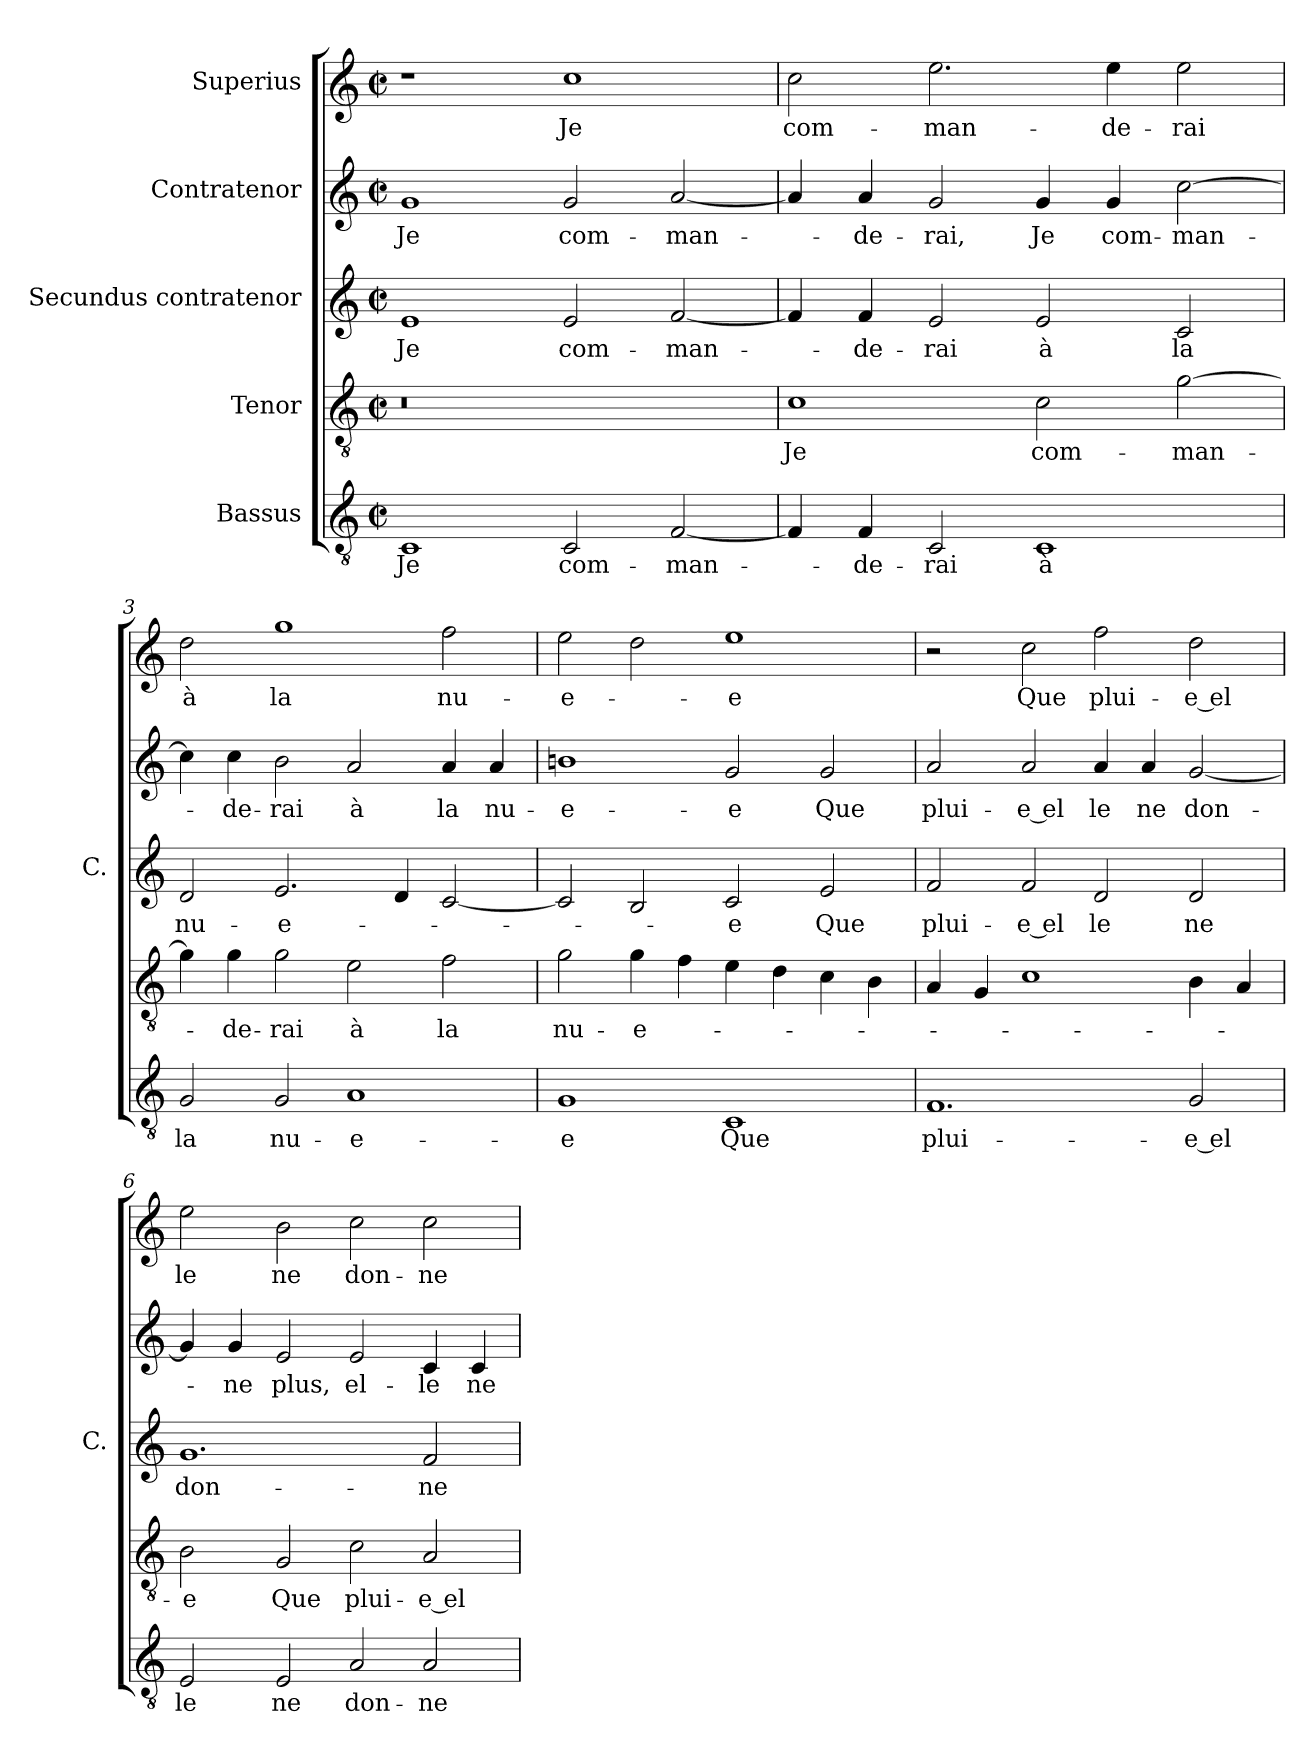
**kern	**text	**kern	**text	**kern	**text	**kern	**text	**kern	**text
*part5	*part5	*part4	*part4	*part3	*part3	*part2	*part2	*part1	*part1
*staff5	*staff5	*staff4	*staff4	*staff3	*staff3	*staff2	*staff2	*staff1	*staff1
*I"Bassus	*	*I"Tenor	*	*I"Secundus  contratenor	*	*I"Contratenor	*	*I"Superius	*
*	*	*	*	*I'C.	*	*	*	*	*
*clefGv2	*	*clefGv2	*	*clefG2	*	*clefG2	*	*clefG2	*
*k[]	*	*k[]	*	*k[]	*	*k[]	*	*k[]	*
*C:	*	*C:	*	*C:	*	*C:	*	*C:	*
*M2/2	*	*M2/2	*	*M2/2	*	*M2/2	*	*M2/2	*
*met(c|)	*	*met(c|)	*	*met(c|)	*	*met(c|)	*	*met(c|)	*
=1	=1	=1	=1	=1	=1	=1	=1	=1	=1
!	!	!LO:N:vis=0	!	!	!	!	!	!	!
1C/	Je	1r	.	1e/	Je	1g/	Je	1r	.
2C/	com-	1ryy	.	2e/	com-	2g/	com-	1cc\	Je
[2F/	-man-	.	.	[2f/	-man-	[2a/	-man-	.	.
=2	=2	=2	=2	=2	=2	=2	=2	=2	=2
4F/]	.	1c\	Je	4f/]	.	4a/]	.	2cc\	com-
4F/	-de-	.	.	4f/	-de-	4a/	-de-	.	.
2C/	-rai	.	.	2e/	-rai	2g/	-rai,	2.ee\	-man-
1C/	à	2c\	com-	2e/	à	4g/	Je	.	.
.	.	.	.	.	.	4g/	com-	4ee\	-de-
.	.	[2g\	-man-	2c/	la	[2cc\	-man-	2ee\	-rai
=3	=3	=3	=3	=3	=3	=3	=3	=3	=3
2G/	la	4g\]	.	2d/	nu-	4cc\]	.	2dd\	à
.	.	4g\	-de-	.	.	4cc\	-de-	.	.
2G/	nu-	2g\	-rai	2.e/	-e-	2b\	-rai	1gg\	la
1A/	-e-	2e\	à	.	.	2a/	à	.	.
.	.	.	.	4d/	.	.	.	.	.
.	.	2f\	la	[2c/	.	4a/	la	2ff\	nu-
.	.	.	.	.	.	4a/	nu-	.	.
=4	=4	=4	=4	=4	=4	=4	=4	=4	=4
1G/	-e	2g\	nu-	2c/]	.	1bn\	-e-	2ee\	-e-
.	.	4g\	-e-	2B/	.	.	.	2dd\	.
.	.	4f\	.	.	.	.	.	.	.
1C/	Que	4e\	.	2c/	-e	2g/	-e	1ee\	-e
.	.	4d\	.	.	.	.	.	.	.
.	.	4c\	.	2e/	Que	2g/	Que	.	.
.	.	4B\	.	.	.	.	.	.	.
!!LO:LB:g=z
=5	=5	=5	=5	=5	=5	=5	=5	=5	=5
1.F/	plui-	4A/	.	2f/	plui-	2a/	plui-	2r	.
.	.	4G/	.	.	.	.	.	.	.
.	.	1c\	.	2f/	-e el	2a/	-e el	2cc\	Que
.	.	.	.	2d/	le	4a/	le	2ff\	plui-
.	.	.	.	.	.	4a/	ne	.	.
2G/	-e el	4B\	.	2d/	ne	[2g/	don-	2dd\	-e el
.	.	4A/	.	.	.	.	.	.	.
=6	=6	=6	=6	=6	=6	=6	=6	=6	=6
2E/	le	2B\	-e	1.g/	don-	4g/]	.	2ee\	le
.	.	.	.	.	.	4g/	-ne	.	.
2E/	ne	2G/	Que	.	.	2e/	plus,	2b\	ne
2A/	don-	2c\	plui-	.	.	2e/	el-	2cc\	don-
2A/	-ne	2A/	-e el	2f/	-ne	4c/	-le	2cc\	-ne
.	.	.	.	.	.	4c/	ne	.	.
=	=	=	=	=	=	=	=	=	=
*-	*-	*-	*-	*-	*-	*-	*-	*-	*-
